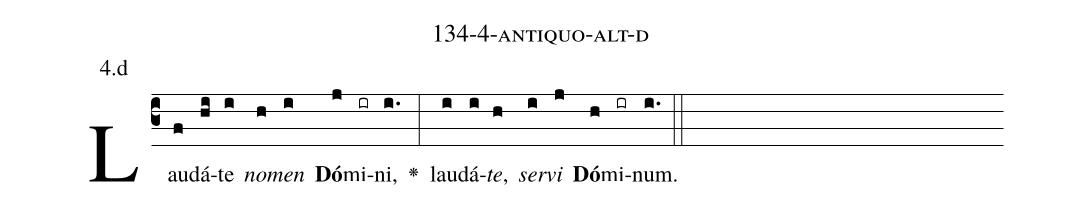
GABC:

name: 134-4-antiquo-alt-d;
annotation: 4.d;
%%
(c3)Lau(f)dá(hi)te(i) <i>no</i>(h)<i>men</i>(i) <b>Dó</b>(j)mi(ir)ni,(i.) <v>\greheightstar</v>(:) lau(i)dá(i)<i>te</i>,(h) <i>ser</i>(i)<i>vi</i>(j) <b>Dó</b>(h)mi(ir)num.(i.) (::)


%E(i) u(h) o(i) u(j) a(h) e.(i.) (::)
